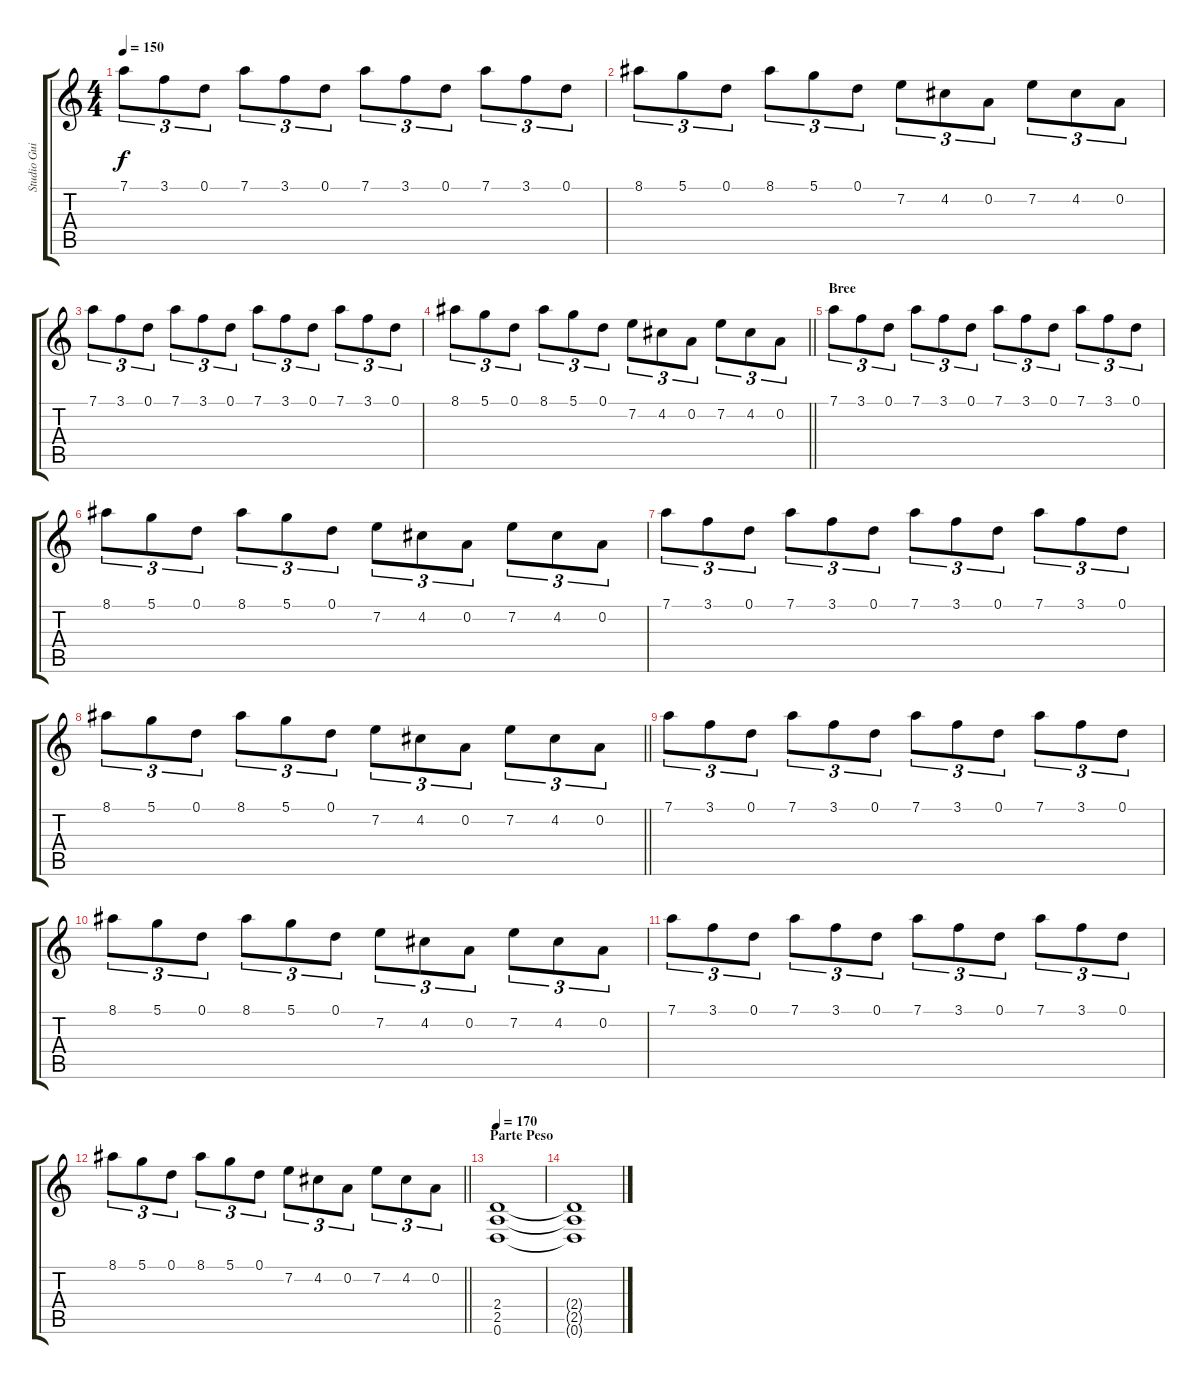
\track ("Studio Guitar" "Studio Gui") {instrument distortionguitar}
\staff {score tabs}
\tuning (D4 A3 F3 C3 G2 D2) {hide}
\ts (4 4)
\tempo 150
\clef g2
\ks c
7.1.8{tu (3 2) dy f} 3.1.8{tu (3 2)} 0.1.8{tu (3 2)} 7.1.8{tu (3 2)} 3.1.8{tu (3 2)} 0.1.8{tu (3 2)} 7.1.8{tu (3 2)} 3.1.8{tu (3 2)} 0.1.8{tu (3 2)} 7.1.8{tu (3 2)} 3.1.8{tu (3 2)} 0.1.8{tu (3 2)} |
8.1.8{tu (3 2)} 5.1.8{tu (3 2)} 0.1.8{tu (3 2)} 8.1.8{tu (3 2)} 5.1.8{tu (3 2)} 0.1.8{tu (3 2)} 7.2.8{tu (3 2)} 4.2.8{tu (3 2)} 0.2.8{tu (3 2)} 7.2.8{tu (3 2)} 4.2.8{tu (3 2)} 0.2.8{tu (3 2)} |
7.1.8{tu (3 2)} 3.1.8{tu (3 2)} 0.1.8{tu (3 2)} 7.1.8{tu (3 2)} 3.1.8{tu (3 2)} 0.1.8{tu (3 2)} 7.1.8{tu (3 2)} 3.1.8{tu (3 2)} 0.1.8{tu (3 2)} 7.1.8{tu (3 2)} 3.1.8{tu (3 2)} 0.1.8{tu (3 2)} |
\barLineRight lightlight
8.1.8{tu (3 2)} 5.1.8{tu (3 2)} 0.1.8{tu (3 2)} 8.1.8{tu (3 2)} 5.1.8{tu (3 2)} 0.1.8{tu (3 2)} 7.2.8{tu (3 2)} 4.2.8{tu (3 2)} 0.2.8{tu (3 2)} 7.2.8{tu (3 2)} 4.2.8{tu (3 2)} 0.2.8{tu (3 2)} |
\section ("" "Bree")
7.1.8{tu (3 2)} 3.1.8{tu (3 2)} 0.1.8{tu (3 2)} 7.1.8{tu (3 2)} 3.1.8{tu (3 2)} 0.1.8{tu (3 2)} 7.1.8{tu (3 2)} 3.1.8{tu (3 2)} 0.1.8{tu (3 2)} 7.1.8{tu (3 2)} 3.1.8{tu (3 2)} 0.1.8{tu (3 2)} |
8.1.8{tu (3 2)} 5.1.8{tu (3 2)} 0.1.8{tu (3 2)} 8.1.8{tu (3 2)} 5.1.8{tu (3 2)} 0.1.8{tu (3 2)} 7.2.8{tu (3 2)} 4.2.8{tu (3 2)} 0.2.8{tu (3 2)} 7.2.8{tu (3 2)} 4.2.8{tu (3 2)} 0.2.8{tu (3 2)} |
7.1.8{tu (3 2)} 3.1.8{tu (3 2)} 0.1.8{tu (3 2)} 7.1.8{tu (3 2)} 3.1.8{tu (3 2)} 0.1.8{tu (3 2)} 7.1.8{tu (3 2)} 3.1.8{tu (3 2)} 0.1.8{tu (3 2)} 7.1.8{tu (3 2)} 3.1.8{tu (3 2)} 0.1.8{tu (3 2)} |
\barLineRight lightlight
8.1.8{tu (3 2)} 5.1.8{tu (3 2)} 0.1.8{tu (3 2)} 8.1.8{tu (3 2)} 5.1.8{tu (3 2)} 0.1.8{tu (3 2)} 7.2.8{tu (3 2)} 4.2.8{tu (3 2)} 0.2.8{tu (3 2)} 7.2.8{tu (3 2)} 4.2.8{tu (3 2)} 0.2.8{tu (3 2)} |
7.1.8{tu (3 2)} 3.1.8{tu (3 2)} 0.1.8{tu (3 2)} 7.1.8{tu (3 2)} 3.1.8{tu (3 2)} 0.1.8{tu (3 2)} 7.1.8{tu (3 2)} 3.1.8{tu (3 2)} 0.1.8{tu (3 2)} 7.1.8{tu (3 2)} 3.1.8{tu (3 2)} 0.1.8{tu (3 2)} |
8.1.8{tu (3 2)} 5.1.8{tu (3 2)} 0.1.8{tu (3 2)} 8.1.8{tu (3 2)} 5.1.8{tu (3 2)} 0.1.8{tu (3 2)} 7.2.8{tu (3 2)} 4.2.8{tu (3 2)} 0.2.8{tu (3 2)} 7.2.8{tu (3 2)} 4.2.8{tu (3 2)} 0.2.8{tu (3 2)} |
7.1.8{tu (3 2)} 3.1.8{tu (3 2)} 0.1.8{tu (3 2)} 7.1.8{tu (3 2)} 3.1.8{tu (3 2)} 0.1.8{tu (3 2)} 7.1.8{tu (3 2)} 3.1.8{tu (3 2)} 0.1.8{tu (3 2)} 7.1.8{tu (3 2)} 3.1.8{tu (3 2)} 0.1.8{tu (3 2)} |
\barLineRight lightlight
8.1.8{tu (3 2)} 5.1.8{tu (3 2)} 0.1.8{tu (3 2)} 8.1.8{tu (3 2)} 5.1.8{tu (3 2)} 0.1.8{tu (3 2)} 7.2.8{tu (3 2)} 4.2.8{tu (3 2)} 0.2.8{tu (3 2)} 7.2.8{tu (3 2)} 4.2.8{tu (3 2)} 0.2.8{tu (3 2)} |
\section ("" "Parte Peso")
\tempo 170
(2.4 2.5 0.6).1 |
(2.4{t} 2.5{t} 0.6{t}).1
